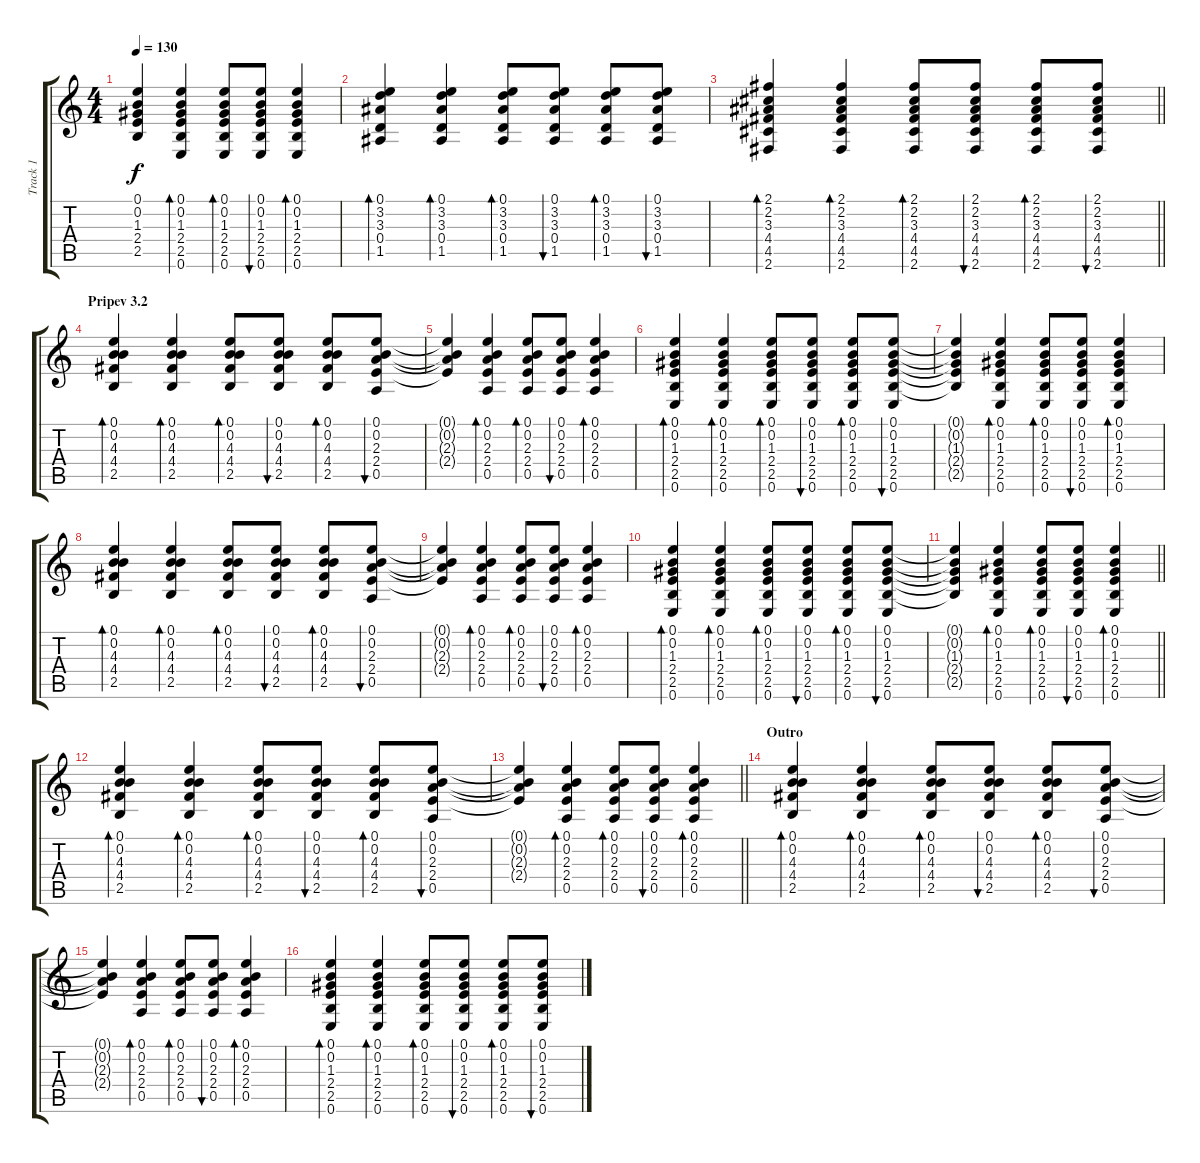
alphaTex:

\track ("Track 1" "Track 1") {instrument acousticguitarsteel}
\staff {score tabs}
\tuning (E4 B3 G3 D3 A2 E2) {hide}
\ts (4 4)
\tempo 130
\clef g2
\ks c
(0.1{t} 0.2{t} 1.3{t} 2.4{t} 2.5{t}).4{dy f} (0.1 0.2 1.3 2.4 2.5 0.6).4{bd 60} (0.1 0.2 1.3 2.4 2.5 0.6).8{bd 60} (0.1 0.2 1.3 2.4 2.5 0.6).8{bu 60} (0.1 0.2 1.3 2.4 2.5 0.6).4{bd 60} |
(0.1 3.2 3.3 0.4 1.5).4{bd 60} (0.1 3.2 3.3 0.4 1.5).4{bd 60} (0.1 3.2 3.3 0.4 1.5).8{bd 60} (0.1 3.2 3.3 0.4 1.5).8{bu 60} (0.1 3.2 3.3 0.4 1.5).8{bd 60} (0.1 3.2 3.3 0.4 1.5).8{bu 60} |
\barLineRight lightlight
(2.1 2.2 3.3 4.4 4.5 2.6).4{bd 60} (2.1 2.2 3.3 4.4 4.5 2.6).4{bd 60} (2.1 2.2 3.3 4.4 4.5 2.6).8{bd 60} (2.1 2.2 3.3 4.4 4.5 2.6).8{bu 60} (2.1 2.2 3.3 4.4 4.5 2.6).8{bd 60} (2.1 2.2 3.3 4.4 4.5 2.6).8{bu 60} |
\section ("" "Pripev 3.2")
(0.1 0.2 4.3 4.4 2.5).4{bd 60} (0.1 0.2 4.3 4.4 2.5).4{bd 60} (0.1 0.2 4.3 4.4 2.5).8{bd 60} (0.1 0.2 4.3 4.4 2.5).8{bu 60} (0.1 0.2 4.3 4.4 2.5).8{bd 60} (0.1 0.2 2.3 2.4 0.5).8{bu 60} |
(0.1{t} 0.2{t} 2.3{t} 2.4{t}).4 (0.1 0.2 2.3 2.4 0.5).4{bd 60} (0.1 0.2 2.3 2.4 0.5).8{bd 60} (0.1 0.2 2.3 2.4 0.5).8{bu 60} (0.1 0.2 2.3 2.4 0.5).4{bd 60} |
(0.1 0.2 1.3 2.4 2.5 0.6).4{bd 60} (0.1 0.2 1.3 2.4 2.5 0.6).4{bd 60} (0.1 0.2 1.3 2.4 2.5 0.6).8{bd 60} (0.1 0.2 1.3 2.4 2.5 0.6).8{bu 60} (0.1 0.2 1.3 2.4 2.5 0.6).8{bd 60} (0.1 0.2 1.3 2.4 2.5 0.6).8{bu 60} |
(0.1{t} 0.2{t} 1.3{t} 2.4{t} 2.5{t}).4 (0.1 0.2 1.3 2.4 2.5 0.6).4{bd 60} (0.1 0.2 1.3 2.4 2.5 0.6).8{bd 60} (0.1 0.2 1.3 2.4 2.5 0.6).8{bu 60} (0.1 0.2 1.3 2.4 2.5 0.6).4{bd 60} |
(0.1 0.2 4.3 4.4 2.5).4{bd 60} (0.1 0.2 4.3 4.4 2.5).4{bd 60} (0.1 0.2 4.3 4.4 2.5).8{bd 60} (0.1 0.2 4.3 4.4 2.5).8{bu 60} (0.1 0.2 4.3 4.4 2.5).8{bd 60} (0.1 0.2 2.3 2.4 0.5).8{bu 60} |
(0.1{t} 0.2{t} 2.3{t} 2.4{t}).4 (0.1 0.2 2.3 2.4 0.5).4{bd 60} (0.1 0.2 2.3 2.4 0.5).8{bd 60} (0.1 0.2 2.3 2.4 0.5).8{bu 60} (0.1 0.2 2.3 2.4 0.5).4{bd 60} |
(0.1 0.2 1.3 2.4 2.5 0.6).4{bd 60} (0.1 0.2 1.3 2.4 2.5 0.6).4{bd 60} (0.1 0.2 1.3 2.4 2.5 0.6).8{bd 60} (0.1 0.2 1.3 2.4 2.5 0.6).8{bu 60} (0.1 0.2 1.3 2.4 2.5 0.6).8{bd 60} (0.1 0.2 1.3 2.4 2.5 0.6).8{bu 60} |
\barLineRight lightlight
(0.1{t} 0.2{t} 1.3{t} 2.4{t} 2.5{t}).4 (0.1 0.2 1.3 2.4 2.5 0.6).4{bd 60} (0.1 0.2 1.3 2.4 2.5 0.6).8{bd 60} (0.1 0.2 1.3 2.4 2.5 0.6).8{bu 60} (0.1 0.2 1.3 2.4 2.5 0.6).4{bd 60} |
(0.1 0.2 4.3 4.4 2.5).4{bd 60} (0.1 0.2 4.3 4.4 2.5).4{bd 60} (0.1 0.2 4.3 4.4 2.5).8{bd 60} (0.1 0.2 4.3 4.4 2.5).8{bu 60} (0.1 0.2 4.3 4.4 2.5).8{bd 60} (0.1 0.2 2.3 2.4 0.5).8{bu 60} |
\barLineRight lightlight
(0.1{t} 0.2{t} 2.3{t} 2.4{t}).4 (0.1 0.2 2.3 2.4 0.5).4{bd 60} (0.1 0.2 2.3 2.4 0.5).8{bd 60} (0.1 0.2 2.3 2.4 0.5).8{bu 60} (0.1 0.2 2.3 2.4 0.5).4{bd 60} |
\section ("" "Outro")
(0.1 0.2 4.3 4.4 2.5).4{bd 60} (0.1 0.2 4.3 4.4 2.5).4{bd 60} (0.1 0.2 4.3 4.4 2.5).8{bd 60} (0.1 0.2 4.3 4.4 2.5).8{bu 60} (0.1 0.2 4.3 4.4 2.5).8{bd 60} (0.1 0.2 2.3 2.4 0.5).8{bu 60} |
(0.1{t} 0.2{t} 2.3{t} 2.4{t}).4 (0.1 0.2 2.3 2.4 0.5).4{bd 60} (0.1 0.2 2.3 2.4 0.5).8{bd 60} (0.1 0.2 2.3 2.4 0.5).8{bu 60} (0.1 0.2 2.3 2.4 0.5).4{bd 60} |
(0.1 0.2 1.3 2.4 2.5 0.6).4{bd 60} (0.1 0.2 1.3 2.4 2.5 0.6).4{bd 60} (0.1 0.2 1.3 2.4 2.5 0.6).8{bd 60} (0.1 0.2 1.3 2.4 2.5 0.6).8{bu 60} (0.1 0.2 1.3 2.4 2.5 0.6).8{bd 60} (0.1 0.2 1.3 2.4 2.5 0.6).8{bu 60}
